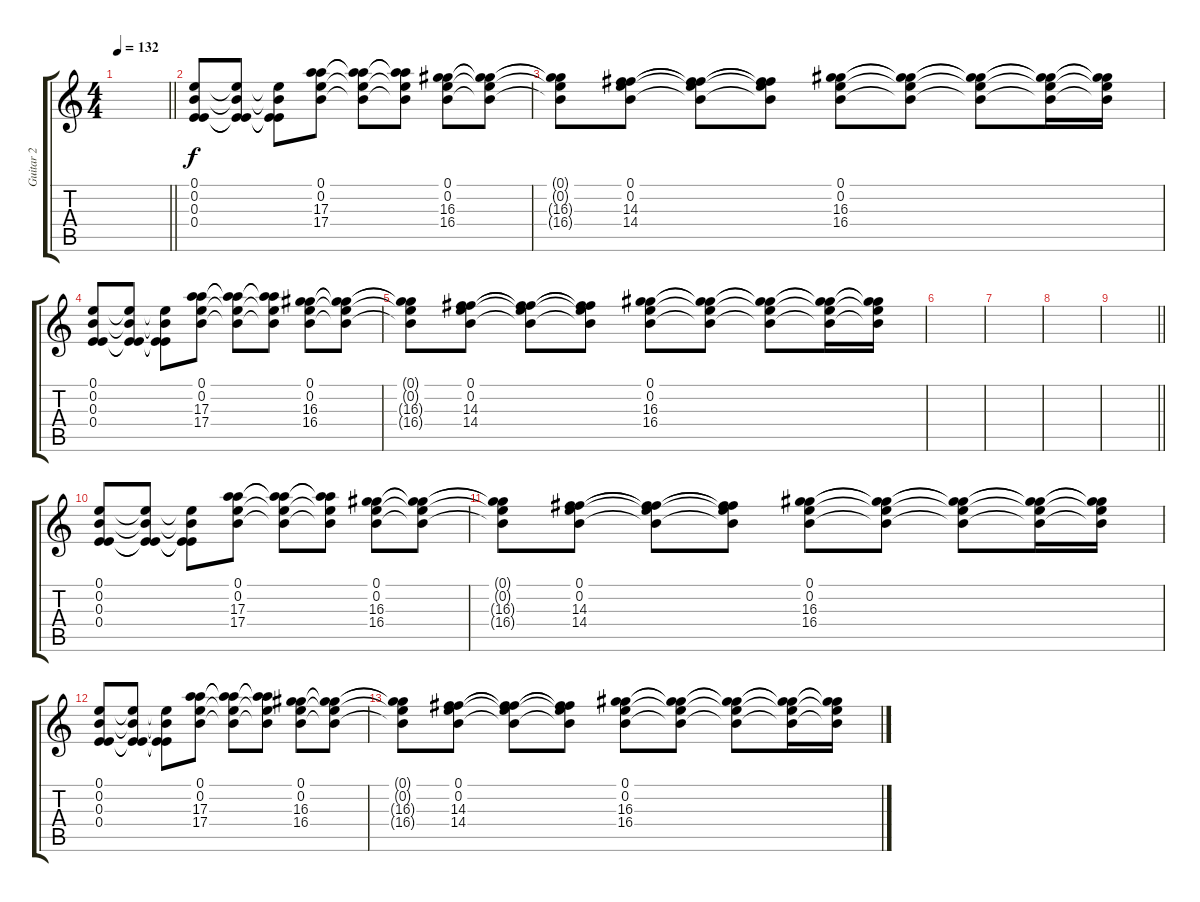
\track ("Guitar 2" "Guitar 2") {instrument distortionguitar}
\staff {score tabs}
\tuning (E4 B3 E3 E3 B2 E2) {hide}
\ts (4 4)
\tempo 132
\clef g2
\barLineRight lightlight
\ks c
|
(0.1 0.2 0.3 0.4).8 (0.1{t} 0.2{t} 0.3{t} 0.4{t}).8 (0.1{t} 0.2{t} 0.3{t} 0.4{t}).8 (0.1 0.2 17.3 17.4).8 (0.1{t} 0.2{t} 17.3{t} 17.4{t}).8 (0.1{t} 0.2{t} 17.3{t} 17.4{t}).8 (0.1 0.2 16.3 16.4).8 (0.1{t} 0.2{t} 16.3{t} 16.4{t}).8 |
(0.1{t} 0.2{t} 16.3{t} 16.4{t}).8 (0.1 0.2 14.3 14.4).8 (0.1{t} 0.2{t} 14.3{t} 14.4{t}).8 (0.1{t} 0.2{t} 14.3{t} 14.4{t}).8 (0.1 0.2 16.3 16.4).8 (0.1{t} 0.2{t} 16.3{t} 16.4{t}).8 (0.1{t} 0.2{t} 16.3{t} 16.4{t}).8 (0.1{t} 0.2{t} 16.3{t} 16.4{t}).16 (0.1{t} 0.2{t} 16.3{t} 16.4{t}).16 |
(0.1 0.2 0.3 0.4).8 (0.1{t} 0.2{t} 0.3{t} 0.4{t}).8 (0.1{t} 0.2{t} 0.3{t} 0.4{t}).8 (0.1 0.2 17.3 17.4).8 (0.1{t} 0.2{t} 17.3{t} 17.4{t}).8 (0.1{t} 0.2{t} 17.3{t} 17.4{t}).8 (0.1 0.2 16.3 16.4).8 (0.1{t} 0.2{t} 16.3{t} 16.4{t}).8 |
(0.1{t} 0.2{t} 16.3{t} 16.4{t}).8 (0.1 0.2 14.3 14.4).8 (0.1{t} 0.2{t} 14.3{t} 14.4{t}).8 (0.1{t} 0.2{t} 14.3{t} 14.4{t}).8 (0.1 0.2 16.3 16.4).8 (0.1{t} 0.2{t} 16.3{t} 16.4{t}).8 (0.1{t} 0.2{t} 16.3{t} 16.4{t}).8 (0.1{t} 0.2{t} 16.3{t} 16.4{t}).16 (0.1{t} 0.2{t} 16.3{t} 16.4{t}).16 |
|
|
|
\barLineRight lightlight
|
(0.1 0.2 0.3 0.4).8 (0.1{t} 0.2{t} 0.3{t} 0.4{t}).8 (0.1{t} 0.2{t} 0.3{t} 0.4{t}).8 (0.1 0.2 17.3 17.4).8 (0.1{t} 0.2{t} 17.3{t} 17.4{t}).8 (0.1{t} 0.2{t} 17.3{t} 17.4{t}).8 (0.1 0.2 16.3 16.4).8 (0.1{t} 0.2{t} 16.3{t} 16.4{t}).8 |
(0.1{t} 0.2{t} 16.3{t} 16.4{t}).8 (0.1 0.2 14.3 14.4).8 (0.1{t} 0.2{t} 14.3{t} 14.4{t}).8 (0.1{t} 0.2{t} 14.3{t} 14.4{t}).8 (0.1 0.2 16.3 16.4).8 (0.1{t} 0.2{t} 16.3{t} 16.4{t}).8 (0.1{t} 0.2{t} 16.3{t} 16.4{t}).8 (0.1{t} 0.2{t} 16.3{t} 16.4{t}).16 (0.1{t} 0.2{t} 16.3{t} 16.4{t}).16 |
(0.1 0.2 0.3 0.4).8 (0.1{t} 0.2{t} 0.3{t} 0.4{t}).8 (0.1{t} 0.2{t} 0.3{t} 0.4{t}).8 (0.1 0.2 17.3 17.4).8 (0.1{t} 0.2{t} 17.3{t} 17.4{t}).8 (0.1{t} 0.2{t} 17.3{t} 17.4{t}).8 (0.1 0.2 16.3 16.4).8 (0.1{t} 0.2{t} 16.3{t} 16.4{t}).8 |
(0.1{t} 0.2{t} 16.3{t} 16.4{t}).8 (0.1 0.2 14.3 14.4).8 (0.1{t} 0.2{t} 14.3{t} 14.4{t}).8 (0.1{t} 0.2{t} 14.3{t} 14.4{t}).8 (0.1 0.2 16.3 16.4).8 (0.1{t} 0.2{t} 16.3{t} 16.4{t}).8 (0.1{t} 0.2{t} 16.3{t} 16.4{t}).8 (0.1{t} 0.2{t} 16.3{t} 16.4{t}).16 (0.1{t} 0.2{t} 16.3{t} 16.4{t}).16
